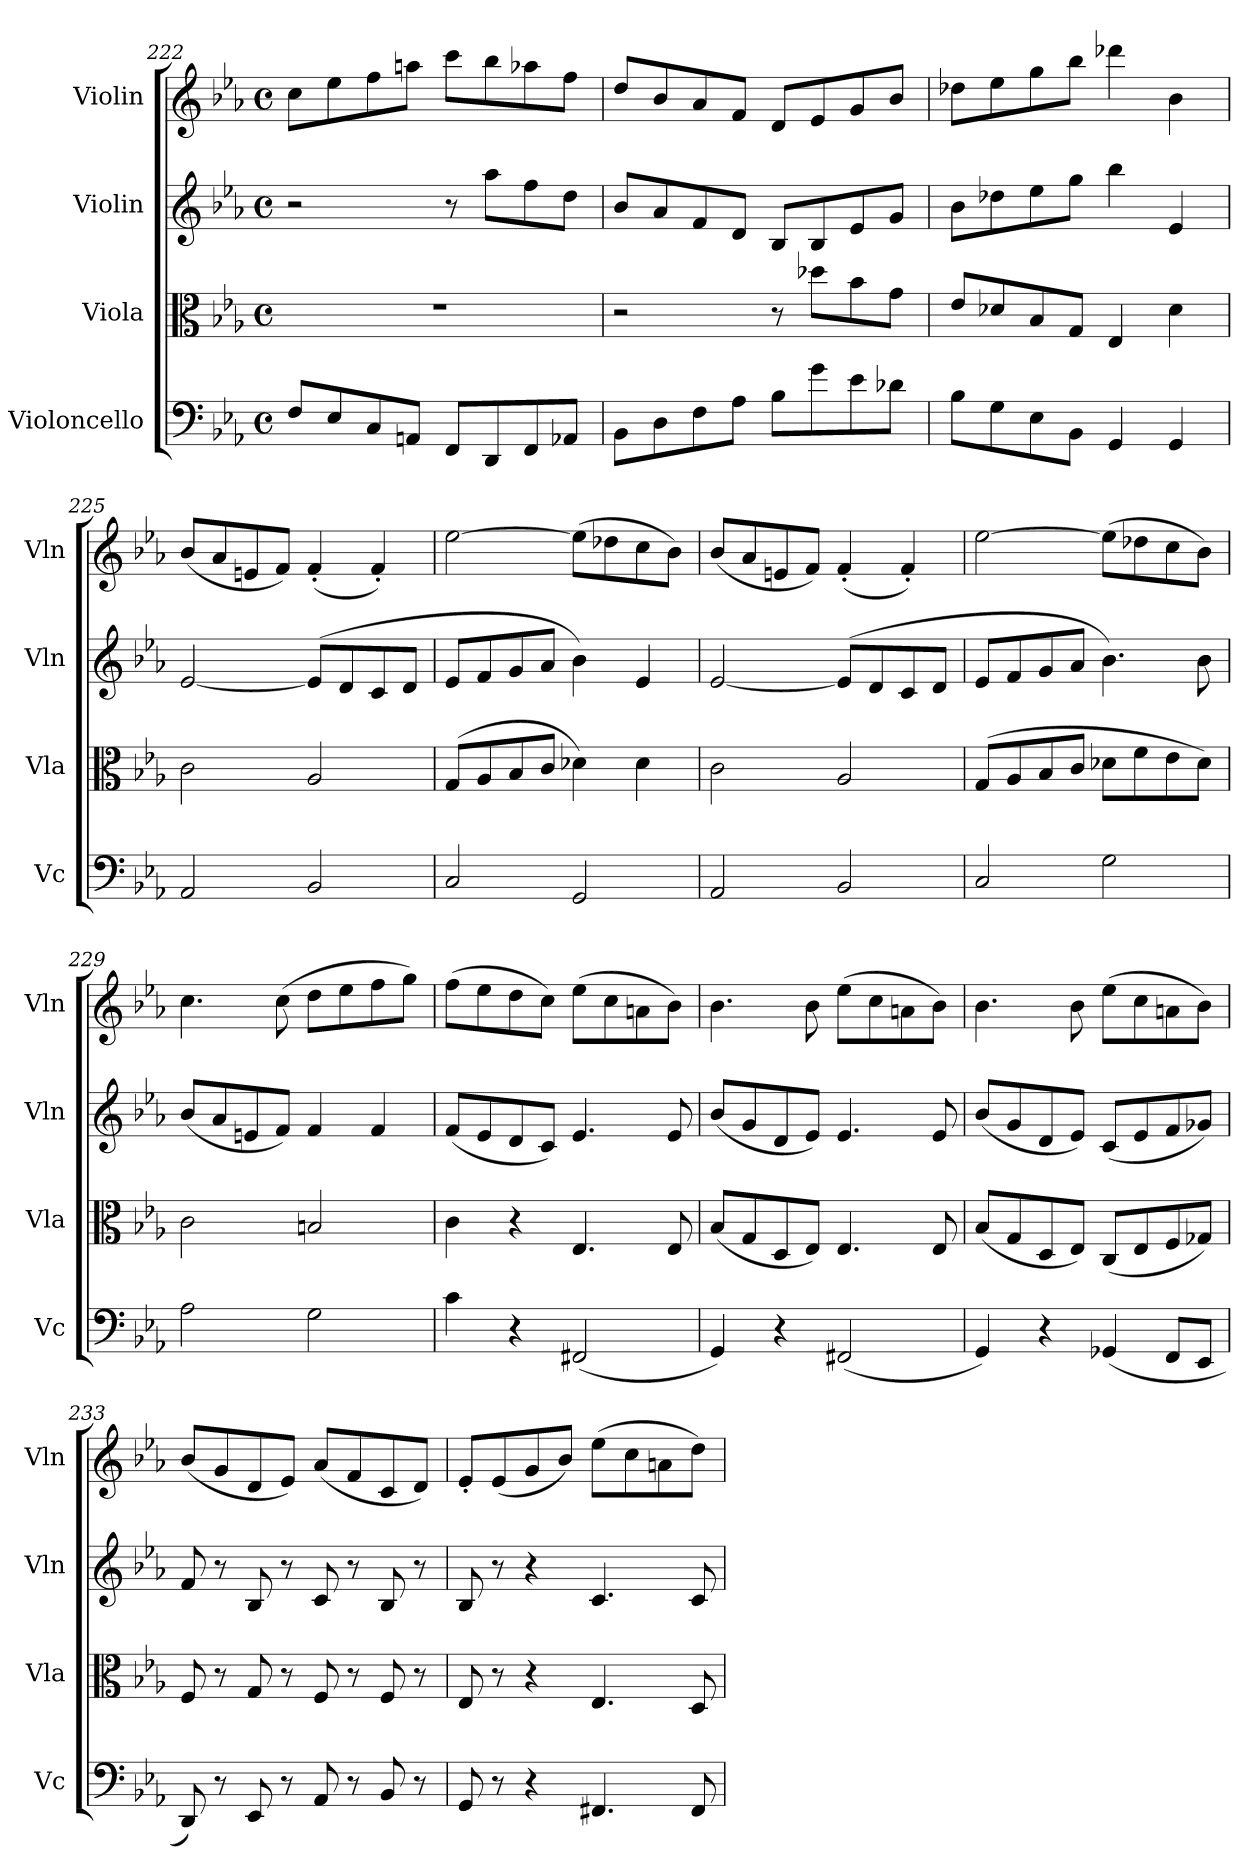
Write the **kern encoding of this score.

**kern	**kern	**kern	**kern
*part4	*part3	*part2	*part1
*staff4	*staff3	*staff2	*staff1
*I"Violoncello	*I"Viola	*I"Violin	*I"Violin
*I'Vc	*I'Vla	*I'Vln	*I'Vln
*clefF4	*clefC3	*clefG2	*clefG2
*k[b-e-a-]	*k[b-e-a-]	*k[b-e-a-]	*k[b-e-a-]
*M4/4	*M4/4	*M4/4	*M4/4
*met(c)	*met(c)	*met(c)	*met(c)
=222	=222	=222	=222
8F/L	1r	2r	8cc\L
8E-/	.	.	8ee-\
8C/	.	.	8ff\
8AAn/J	.	.	8aan\J
8FF/L	.	8r	8ccc\L
8DD/	.	8aa-\L	8bb-\
8FF/	.	8ff\	8aa-X\
8AA-X/J	.	8dd\J	8ff\J
=223	=223	=223	=223
8BB-\L	2r	8b-/L	8dd/L
8D\	.	8a-/	8b-/
8F\	.	8f/	8a-/
8A-\J	.	8d/J	8f/J
8B-\L	8r	8B-/L	8d/L
8g\	8dd-X\L	8B-/	8e-/
8e-\	8b-\	8e-/	8g/
8d-X\J	8g\J	8g/J	8b-/J
=224	=224	=224	=224
8B-\L	8e-/L	8b-\L	8dd-X\L
8G\	8d-X/	8dd-X\	8ee-\
8E-\	8B-/	8ee-\	8gg\
8BB-\J	8G/J	8gg\J	8bb-\J
4GG/	4E-/	4bb-\	4ddd-X\
4GG/	4d-\	4e-/	4b-\
=225	=225	=225	=225
2AA-/	2c\	[2e-/	(8b-/L
.	.	.	8a-/
.	.	.	8en/
.	.	.	8f/J)
2BB-/	2A-/	(8e-/L]	(4f'/
.	.	8d/	.
.	.	8c/	4f'/)
.	.	8d/J	.
!!LO:PB:g=z
=226	=226	=226	=226
2C/	(8G/L	8e-/L	[2ee-\
.	8A-/	8f/	.
.	8B-/	8g/	.
.	8c/J	8a-/J	.
2GG/	4d-X\)	4b-\)	(8ee-\L]
.	.	.	8dd-X\
.	4d-\	4e-/	8cc\
.	.	.	8b-\J)
=227	=227	=227	=227
2AA-/	2c\	[2e-/	(8b-/L
.	.	.	8a-/
.	.	.	8en/
.	.	.	8f/J)
2BB-/	2A-/	(>8e-/L]	(4f'/
.	.	8d/	.
.	.	8c/	4f'/)
.	.	8d/J	.
=228	=228	=228	=228
2C/	(8G/L	8e-/L	[2ee-\
.	8A-/	8f/	.
.	8B-/	8g/	.
.	8c/J	8a-/J	.
2G\	8d-X\L	4.b-\)	(8ee-\L]
.	8f\	.	8dd-X\
.	8e-\	.	8cc\
.	8d-\J)	8b-\	8b-\J)
=229	=229	=229	=229
2A-\	2c\	(8b-/L	4.cc\
.	.	8a-/	.
.	.	8en/	.
.	.	8f/J)	(8cc\
2G\	2Bn/	4f/	8dd\L
.	.	.	8ee-\
.	.	4f/	8ff\
.	.	.	8gg\J)
=230	=230	=230	=230
4c\	4c\	(8f/L	(8ff\L
.	.	8e-/	8ee-\
4r	4r	8d/	8dd\
.	.	8c/J)	8cc\J)
(2FF#X/	4.E-/	4.e-/	(8ee-\L
.	.	.	8cc\
.	.	.	8an\
.	8E-/	8e-/	8b-\J)
=231	=231	=231	=231
4GG/)	(8B-/L	(8b-/L	4.b-\
.	8G/	8g/	.
4r	8D/	8d/	.
.	8E-/J)	8e-/J)	8b-\
(2FF#X/	4.E-/	4.e-/	(8ee-\L
.	.	.	8cc\
.	.	.	8an\
.	8E-/	8e-/	8b-\J)
=232	=232	=232	=232
4GG/)	(8B-/L	(8b-/L	4.b-\
.	8G/	8g/	.
4r	8D/	8d/	.
.	8E-/J)	8e-/J)	8b-\
(4GG-X/	(8C/L	(8c/L	(8ee-\L
.	8E-/	8e-/	8cc\
8FF/L	8F/	8f/	8an\
8EE-/J	8G-X/J)	8g-X/J)	8b-\J)
!!LO:LB:g=z
=233	=233	=233	=233
8DD/)	8F/	8f/	(8b-/L
8r	8r	8r	8g/
8EE-/	8G/	8B-/	8d/
8r	8r	8r	8e-/J)
8AA-/	8F/	8c/	(8a-/L
8r	8r	8r	8f/
8BB-/	8F/	8B-/	8c/
8r	8r	8r	8d/J)
=234	=234	=234	=234
8GG/	8E-/	8B-/	8e-'/L
8r	8r	8r	(8e-/
4r	4r	4r	8g/
.	.	.	8b-/J)
4.FF#X/	4.E-/	4.c/	(8ee-\L
.	.	.	8cc\
.	.	.	8an\
8FF#/	8D/	8c/	8dd\J)
=	=	=	=
*-	*-	*-	*-
